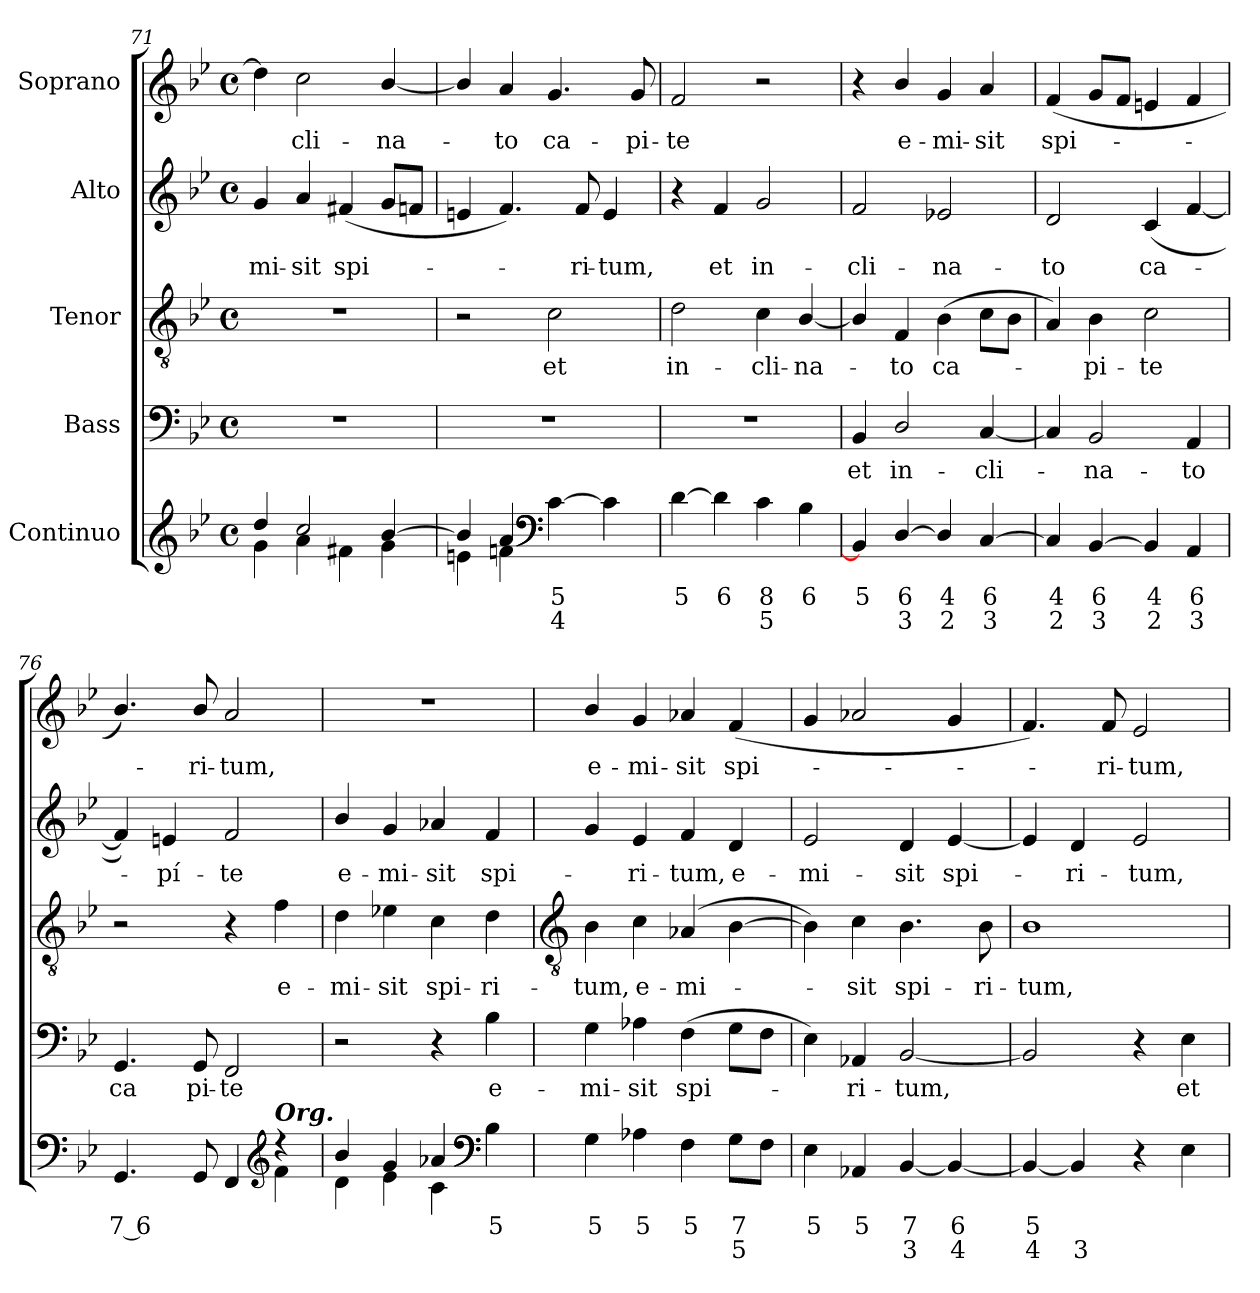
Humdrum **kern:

**kern	**text	**text	**kern	**text	**kern	**text	**kern	**text	**kern	**text
*part5	*part5	*part5	*part4	*part4	*part3	*part3	*part2	*part2	*part1	*part1
*staff5	*staff5	*staff5	*staff4	*staff4	*staff3	*staff3	*staff2	*staff2	*staff1	*staff1
*I"Continuo	*	*	*I"Bass	*	*I"Tenor	*	*I"Alto	*	*I"Soprano	*
!!LO:LB:g=z
*clefG2	*	*	*clefF4	*	*clefGv2	*	*clefG2	*	*clefG2	*
*k[b-e-]	*	*	*k[b-e-]	*	*k[b-e-]	*	*k[b-e-]	*	*k[b-e-]	*
*B-:	*	*	*B-:	*	*B-:	*	*B-:	*	*B-:	*
*M4/4	*	*	*M4/4	*	*M4/4	*	*M4/4	*	*M4/4	*
*met(c)	*	*	*met(c)	*	*met(c)	*	*met(c)	*	*met(c)	*
=71	=71	=71	=71	=71	=71	=71	=71	=71	=71	=71
*^	*	*	*	*	*	*	*	*	*	*
!	!	!	!	!	!	!	!	!	!LO:LY:b	!	!
4dd/	4g\	.	.	1r	.	1r	.	4g	-mi-	4dd]	.
!	!	!	!	!	!	!	!	!	!LO:LY:b	!	!LO:LY:b
2cc/	4a\	.	.	.	.	.	.	4a	-sit	2cc	cli-
!	!	!	!	!	!	!	!	!	!LO:LY:b	!	!
.	4f#X\	.	.	.	.	.	.	(<4f#X	spi-	.	.
!	!	!	!	!	!	!	!	!	!	!	!LO:LY:b
[4b-/	4g\	.	.	.	.	.	.	8gL	.	[4b-/	-na-
.	.	.	.	.	.	.	.	8fnJ	.	.	.
=72	=72	=72	=72	=72	=72	=72	=72	=72	=72	=72	=72
4b-/]	4en\	.	.	1r	.	2r	.	4en	.	4b-/]	.
!	!	!	!	!	!	!	!	!	!	!	!LO:LY:b
4a	4fn\	.	.	.	.	.	.	4.f)	.	4a	to
*clefF4	*	*	*	*	*	*	*	*	*	*	*
!	!	!LO:LY:b	!LO:LY:b	!	!	!	!LO:LY:b	!	!	!	!LO:LY:b
[4c\	2ryy	5	4	.	.	2c	et	.	.	4.g	ca-
!	!	!	!	!	!	!	!	!	!LO:LY:b	!	!
.	.	.	.	.	.	.	.	8f	ri-	.	.
!	!	!	!	!	!	!	!	!	!LO:LY:b	!	!
4c]	.	.	.	.	.	.	.	4e	-tum,	.	.
!	!	!	!	!	!	!	!	!	!	!	!LO:LY:b
.	.	.	.	.	.	.	.	.	.	8g	-pi-
=73	=73	=73	=73	=73	=73	=73	=73	=73	=73	=73	=73
!	!	!LO:LY:b	!	!	!	!	!LO:LY:b	!	!	!	!LO:LY:b
[4d\	2ryy	5	.	1r	.	2d	in-	4r	.	2f	-te
!	!	!LO:LY:b	!	!	!	!	!	!	!LO:LY:b	!	!
4d]	.	6	.	.	.	.	.	4f	et	.	.
!	!	!LO:LY:b	!LO:LY:b	!	!	!	!LO:LY:b	!	!LO:LY:b	!	!
4c\	2ryy	8	5	.	.	4c	-cli-	2g	in-	2r	.
!	!	!LO:LY:b	!	!	!	!	!LO:LY:b	!	!	!	!
4B-\	.	6	.	.	.	[4B-/	-na-	.	.	.	.
=74	=74	=74	=74	=74	=74	=74	=74	=74	=74	=74	=74
!	!	!LO:LY:b	!	!	!LO:LY:b	!	!	!	!LO:LY:b	!	!
4BB-]	1ryy	5	.	4BB-	et	4B-/]	.	2f	-cli-	4r	.
!	!	!LO:LY:b	!LO:LY:b	!	!LO:LY:b	!	!LO:LY:b	!	!	!	!LO:LY:b
[4D/	.	6	3	2D/	in-	4F	to	.	.	4b-/	e-
!	!	!LO:LY:b	!LO:LY:b	!	!	!	!LO:LY:b	!	!LO:LY:b	!	!LO:LY:b
4D/]	.	4	2	.	.	(>4B-	ca-	2e-X	-na-	4g	-mi-
!	!	!LO:LY:b	!LO:LY:b	!	!LO:LY:b	!	!	!	!	!	!LO:LY:b
[4C	.	6	3	[4C	-cli-	8cL	.	.	.	4a	-sit
.	.	.	.	.	.	8B-J	.	.	.	.	.
=75	=75	=75	=75	=75	=75	=75	=75	=75	=75	=75	=75
!	!	!LO:LY:b	!LO:LY:b	!	!	!	!	!	!LO:LY:b	!	!LO:LY:b
4C]	1ryy	4	2	4C]	.	4A)	.	2d	-to	(<4f	spi-
!	!	!LO:LY:b	!LO:LY:b	!	!LO:LY:b	!	!LO:LY:b	!	!	!	!
[4BB-	.	6	3	2BB-	na-	4B-	pi-	.	.	8gL	.
.	.	.	.	.	.	.	.	.	.	8fJ	.
!	!	!LO:LY:b	!LO:LY:b	!	!	!	!LO:LY:b	!	!LO:LY:b	!	!
4BB-]	.	4	2	.	.	2c	-te	(<4c	ca-	4en	.
!	!	!LO:LY:b	!LO:LY:b	!	!LO:LY:b	!	!	!	!	!	!
4AA	.	6	3	4AA	-to	.	.	[4f	.	4f	.
=76	=76	=76	=76	=76	=76	=76	=76	=76	=76	=76	=76
!	!	!LO:LY:b	!	!	!LO:LY:b	!	!	!	!	!	!
4.GG	2.ryy	7 6	.	4.GG	ca	2r	.	4f])	.	4.b-/)	.
!	!	!	!	!	!	!	!	!	!LO:LY:b	!	!
.	.	.	.	.	.	.	.	4en	pí-	.	.
!	!	!	!	!	!LO:LY:b	!	!	!	!	!	!LO:LY:b
8GG	.	.	.	8GG	pi-	.	.	.	.	8b-/	ri-
!	!	!	!	!	!LO:LY:b	!	!	!	!LO:LY:b	!	!LO:LY:b
4FF	.	.	.	2FF	-te	4r	.	2f	-te	2a	-tum,
*clefG2	*	*	*	*	*	*	*	*	*	*	*
!LO:TX:a:Bi:t=Org.	!	!	!	!	!	!	!	!	!	!	!
!	!	!	!	!	!	!	!LO:LY:b	!	!	!	!
4r	4f\	.	.	.	.	4f	e-	.	.	.	.
=77	=77	=77	=77	=77	=77	=77	=77	=77	=77	=77	=77
!	!	!	!	!	!	!	!LO:LY:b	!	!LO:LY:b	!	!
4b-/	4d\	.	.	2r	.	4d	-mi-	4b-/	e-	1r	.
!	!	!	!	!	!	!	!LO:LY:b	!	!LO:LY:b	!	!
4g	4e-\	.	.	.	.	4e-X	-sit	4g	-mi-	.	.
!	!	!	!	!	!	!	!LO:LY:b	!	!LO:LY:b	!	!
4a-X	4c\	.	.	4r	.	4c	spi-	4a-X	-sit	.	.
*clefF4	*	*	*	*	*	*	*	*	*	*	*
!	!	!LO:LY:b	!	!	!LO:LY:b	!	!LO:LY:b	!	!LO:LY:b	!	!
4B-\	4ryy	5	.	4B-	e-	4d	-ri-	4f	spi-	.	.
*v	*v	*	*	*	*	*	*	*	*	*	*
!!LO:LB:g=z
=78	=78	=78	=78	=78	=78	=78	=78	=78	=78	=78
*	*	*	*	*	*clefGv2	*	*	*	*	*
*^	*	*	*	*	*	*	*	*	*	*
!	!	!LO:LY:b	!	!	!LO:LY:b	!	!LO:LY:b	!	!	!	!LO:LY:b
*v	*v	*	*	*	*	*	*	*	*	*	*
4G\	5	.	4G	-mi-	4B-	-tum,	4g	.	4b-/	e-
!	!LO:LY:b	!	!	!LO:LY:b	!	!LO:LY:b	!	!LO:LY:b	!	!LO:LY:b
4A-X\	5	.	4A-X	-sit	4c	e-	4e-	ri-	4g	-mi-
!	!LO:LY:b	!	!	!LO:LY:b	!	!LO:LY:b	!	!LO:LY:b	!	!LO:LY:b
4F\	5	.	(>4F	spi-	(>4A-X	-mi-	4f	-tum,	4a-X	-sit
!	!LO:LY:b	!LO:LY:b	!	!	!	!	!	!LO:LY:b	!	!LO:LY:b
8G\L	7	5	8GL	.	[4B-	.	4d	e-	(<4f	spi-
8F\J	.	.	8FJ	.	.	.	.	.	.	.
=79	=79	=79	=79	=79	=79	=79	=79	=79	=79	=79
!	!LO:LY:b	!	!	!	!	!	!	!LO:LY:b	!	!
4E-\	5	.	4E-)	.	4B-])	.	2e-	-mi-	4g	.
!	!LO:LY:b	!	!	!LO:LY:b	!	!LO:LY:b	!	!	!	!
4AA-X	5	.	4AA-X	ri-	4c	sit	.	.	2a-X	.
!	!LO:LY:b	!LO:LY:b	!	!LO:LY:b	!	!LO:LY:b	!	!LO:LY:b	!	!
[4BB-	7	3	[2BB-	-tum,	4.B-	spi-	4d	-sit	.	.
!	!LO:LY:b	!LO:LY:b	!	!	!	!	!	!LO:LY:b	!	!
4BB-_	6	4	.	.	.	.	[4e-	spi-	4g	.
!	!	!	!	!	!	!LO:LY:b	!	!	!	!
.	.	.	.	.	8B-	-ri-	.	.	.	.
=80	=80	=80	=80	=80	=80	=80	=80	=80	=80	=80
!	!LO:LY:b	!LO:LY:b	!	!	!	!LO:LY:b	!	!	!	!
4BB-_	5	4	2BB-]	.	1B-	-tum,	4e-]	.	4.f)	.
!	!	!LO:LY:b	!	!	!	!	!	!LO:LY:b	!	!
4BB-]	.	3	.	.	.	.	4d	ri-	.	.
!	!	!	!	!	!	!	!	!	!	!LO:LY:b
.	.	.	.	.	.	.	.	.	8f	ri-
!	!	!	!	!	!	!	!	!LO:LY:b	!	!LO:LY:b
4r	.	.	4r	.	.	.	2e-	-tum,	2e-	-tum,
!	!	!	!	!LO:LY:b	!	!	!	!	!	!
4E-\	.	.	4E-	et	.	.	.	.	.	.
=	=	=	=	=	=	=	=	=	=	=
*-	*-	*-	*-	*-	*-	*-	*-	*-	*-	*-
